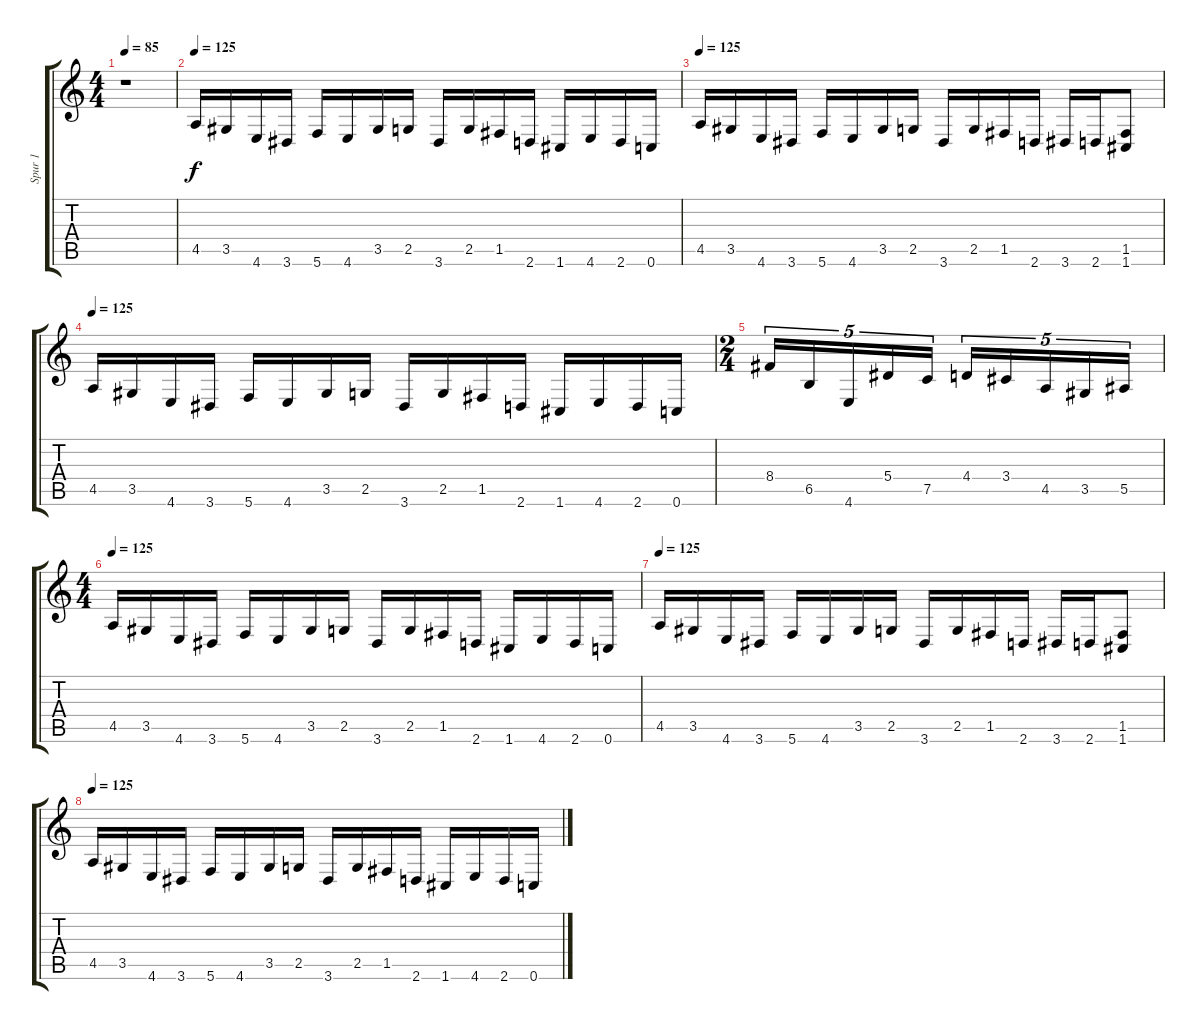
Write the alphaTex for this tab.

\track ("Spur 1" "Spur 1") {instrument distortionguitar}
\staff {score tabs}
\tuning (C4 G3 Eb3 Bb2 F2 C2) {hide}
\ts (4 4)
\tempo 85
\clef g2
\ks c
r.1{dy f} |
\tempo 125
4.5.16 3.5.16 4.6.16 3.6.16 5.6.16 4.6.16 3.5.16 2.5.16 3.6.16 2.5.16 1.5.16 2.6.16 1.6.16 4.6.16 2.6.16 0.6.16 |
\tempo 125
4.5.16 3.5.16 4.6.16 3.6.16 5.6.16 4.6.16 3.5.16 2.5.16 3.6.16 2.5.16 1.5.16 2.6.16 3.6.16 2.6.16 (1.5 1.6).8 |
\tempo 125
4.5.16 3.5.16 4.6.16 3.6.16 5.6.16 4.6.16 3.5.16 2.5.16 3.6.16 2.5.16 1.5.16 2.6.16 1.6.16 4.6.16 2.6.16 0.6.16 |
\ts (2 4)
8.4.16{tu (5 4)} 6.5.16{tu (5 4)} 4.6.16{tu (5 4)} 5.4.16{tu (5 4)} 7.5.16{tu (5 4)} 4.4.16{tu (5 4)} 3.4.16{tu (5 4)} 4.5.16{tu (5 4)} 3.5.16{tu (5 4)} 5.5.16{tu (5 4)} |
\ts (4 4)
\tempo 125
4.5.16 3.5.16 4.6.16 3.6.16 5.6.16 4.6.16 3.5.16 2.5.16 3.6.16 2.5.16 1.5.16 2.6.16 1.6.16 4.6.16 2.6.16 0.6.16 |
\tempo 125
4.5.16 3.5.16 4.6.16 3.6.16 5.6.16 4.6.16 3.5.16 2.5.16 3.6.16 2.5.16 1.5.16 2.6.16 3.6.16 2.6.16 (1.5 1.6).8 |
\tempo 125
4.5.16 3.5.16 4.6.16 3.6.16 5.6.16 4.6.16 3.5.16 2.5.16 3.6.16 2.5.16 1.5.16 2.6.16 1.6.16 4.6.16 2.6.16 0.6.16
